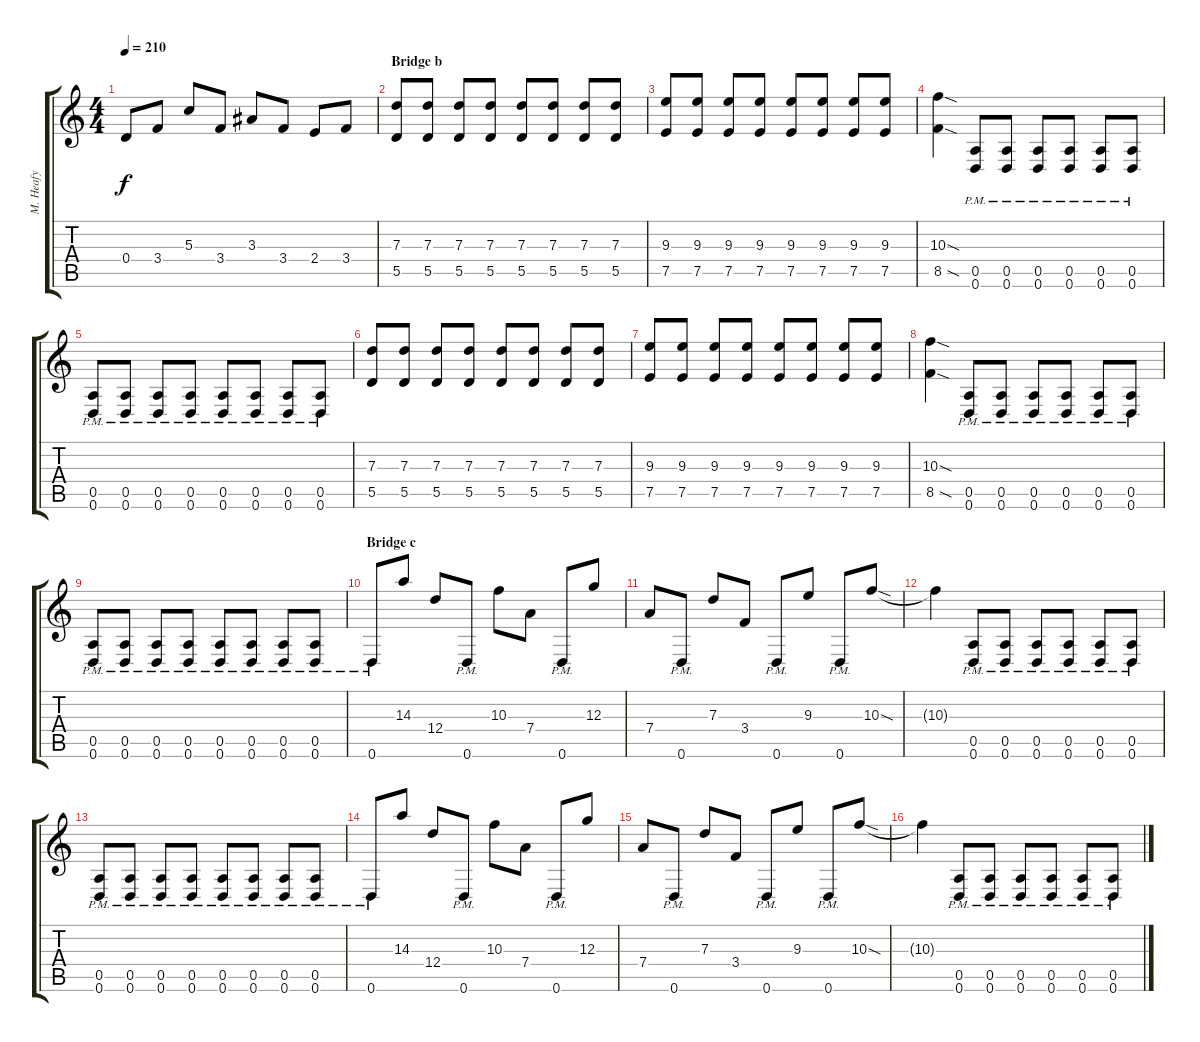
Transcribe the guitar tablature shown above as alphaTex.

\track ("M. Heafy" "M. Heafy") {instrument distortionguitar}
\staff {score tabs}
\tuning (E4 B3 G3 D3 A2 D2) {hide}
\ts (4 4)
\tempo 210
\clef g2
\ks c
0.4.8{dy f} 3.4.8 5.3.8 3.4.8 3.3.8 3.4.8 2.4.8 3.4.8 |
\section ("" "Bridge b")
(7.3 5.5).8 (7.3 5.5).8 (7.3 5.5).8 (7.3 5.5).8 (7.3 5.5).8 (7.3 5.5).8 (7.3 5.5).8 (7.3 5.5).8 |
(9.3 7.5).8 (9.3 7.5).8 (9.3 7.5).8 (9.3 7.5).8 (9.3 7.5).8 (9.3 7.5).8 (9.3 7.5).8 (9.3 7.5).8 |
(10.3{sod} 8.5{sod}).4 (0.5{pm} 0.6{pm}).8 (0.5{pm} 0.6{pm}).8 (0.5{pm} 0.6{pm}).8 (0.5{pm} 0.6{pm}).8 (0.5{pm} 0.6{pm}).8 (0.5{pm} 0.6{pm}).8 |
(0.5{pm} 0.6{pm}).8 (0.5{pm} 0.6{pm}).8 (0.5{pm} 0.6{pm}).8 (0.5{pm} 0.6{pm}).8 (0.5{pm} 0.6{pm}).8 (0.5{pm} 0.6{pm}).8 (0.5{pm} 0.6{pm}).8 (0.5{pm} 0.6{pm}).8 |
(7.3 5.5).8 (7.3 5.5).8 (7.3 5.5).8 (7.3 5.5).8 (7.3 5.5).8 (7.3 5.5).8 (7.3 5.5).8 (7.3 5.5).8 |
(9.3 7.5).8 (9.3 7.5).8 (9.3 7.5).8 (9.3 7.5).8 (9.3 7.5).8 (9.3 7.5).8 (9.3 7.5).8 (9.3 7.5).8 |
(10.3{sod} 8.5{sod}).4 (0.5{pm} 0.6{pm}).8 (0.5{pm} 0.6{pm}).8 (0.5{pm} 0.6{pm}).8 (0.5{pm} 0.6{pm}).8 (0.5{pm} 0.6{pm}).8 (0.5{pm} 0.6{pm}).8 |
(0.5{pm} 0.6{pm}).8 (0.5{pm} 0.6{pm}).8 (0.5{pm} 0.6{pm}).8 (0.5{pm} 0.6{pm}).8 (0.5{pm} 0.6{pm}).8 (0.5{pm} 0.6{pm}).8 (0.5{pm} 0.6{pm}).8 (0.5{pm} 0.6{pm}).8 |
\section ("" "Bridge c")
0.6{pm}.8 14.3.8 12.4.8 0.6{pm}.8 10.3.8 7.4.8 0.6{pm}.8 12.3.8 |
7.4.8 0.6{pm}.8 7.3.8 3.4.8 0.6{pm}.8 9.3.8 0.6{pm}.8 10.3{sod}.8 |
10.3{t}.4 (0.5{pm} 0.6{pm}).8 (0.5{pm} 0.6{pm}).8 (0.5{pm} 0.6{pm}).8 (0.5{pm} 0.6{pm}).8 (0.5{pm} 0.6{pm}).8 (0.5{pm} 0.6{pm}).8 |
(0.5{pm} 0.6{pm}).8 (0.5{pm} 0.6{pm}).8 (0.5{pm} 0.6{pm}).8 (0.5{pm} 0.6{pm}).8 (0.5{pm} 0.6{pm}).8 (0.5{pm} 0.6{pm}).8 (0.5{pm} 0.6{pm}).8 (0.5{pm} 0.6{pm}).8 |
0.6{pm}.8 14.3.8 12.4.8 0.6{pm}.8 10.3.8 7.4.8 0.6{pm}.8 12.3.8 |
7.4.8 0.6{pm}.8 7.3.8 3.4.8 0.6{pm}.8 9.3.8 0.6{pm}.8 10.3{sod}.8 |
10.3{t}.4 (0.5{pm} 0.6{pm}).8 (0.5{pm} 0.6{pm}).8 (0.5{pm} 0.6{pm}).8 (0.5{pm} 0.6{pm}).8 (0.5{pm} 0.6{pm}).8 (0.5{pm} 0.6{pm}).8
